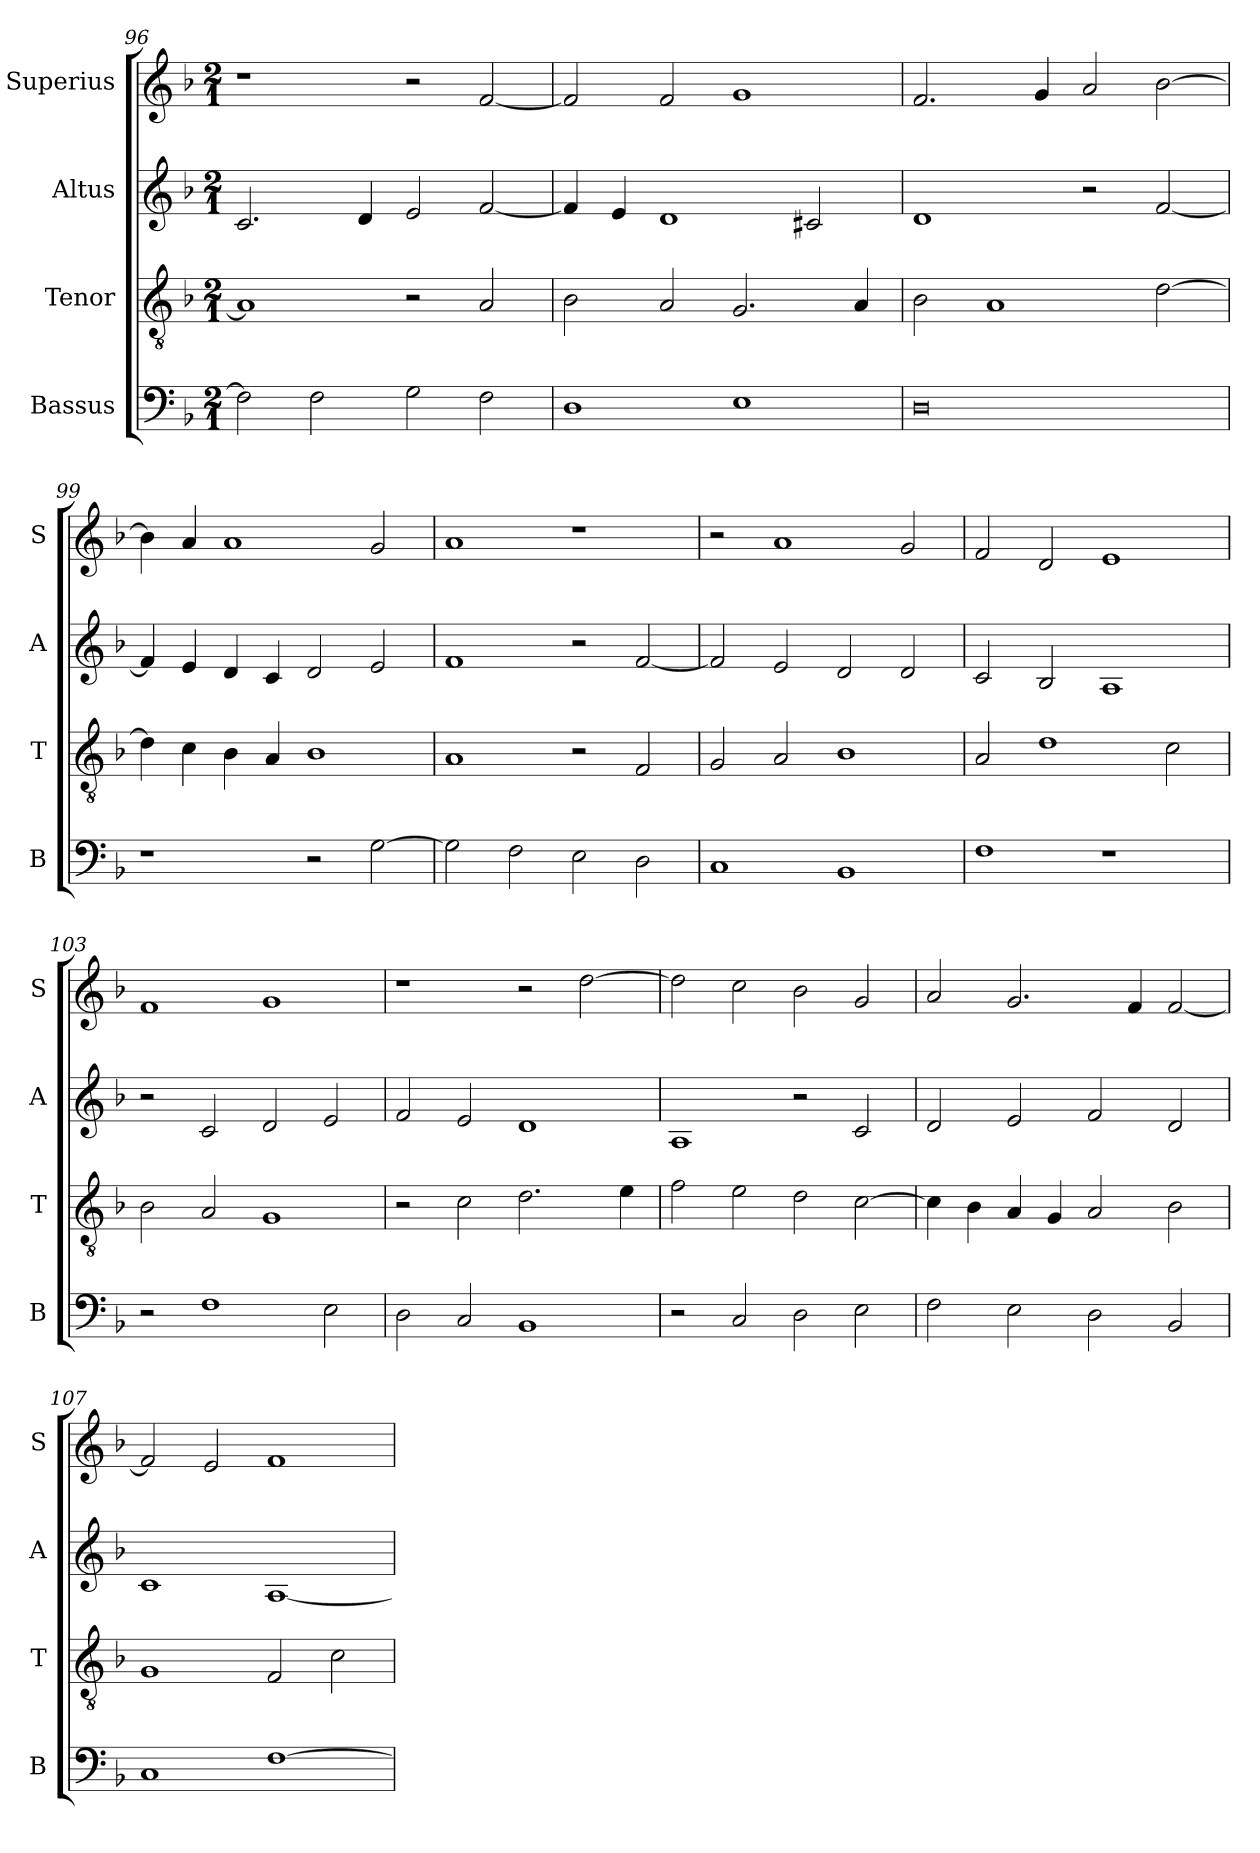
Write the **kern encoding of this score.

**kern	**kern	**kern	**kern
*part4	*part3	*part2	*part1
*staff4	*staff3	*staff2	*staff1
*I"Bassus	*I"Tenor	*I"Altus	*I"Superius
*I'B	*I'T	*I'A	*I'S
*clefF4	*clefGv2	*clefG2	*clefG2
*k[b-]	*k[b-]	*k[b-]	*k[b-]
*d:	*d:	*d:	*d:
*M2/1	*M2/1	*M2/1	*M2/1
=96	=96	=96	=96
2F]	1A]	2.c	1r
2F	.	.	.
.	.	4d	.
2G	2r	2e	2r
2F	2A	[2f	[2f
=97	=97	=97	=97
1D	2B-	4f]	2f]
.	.	4e	.
.	2A	1d	2f
1E	2.G	.	1g
.	.	2c#X	.
.	4A	.	.
=98	=98	=98	=98
0D	2B-	1d	2.f
.	1A	.	.
.	.	.	4g
.	.	2r	2a
.	[2d	[2f	[2b-
=99	=99	=99	=99
1r	4d]	4f]	4b-]
.	4c	4e	4a
.	4B-	4d	1a
.	4A	4c	.
2r	1B-	2d	.
[2G	.	2e	2g
=100	=100	=100	=100
2G]	1A	1f	1a
2F	.	.	.
2E	2r	2r	1r
2D	2F	[2f	.
=101	=101	=101	=101
1C	2G	2f]	2r
.	2A	2e	1a
1BB-	1B-	2d	.
.	.	2d	2g
=102	=102	=102	=102
1F	2A	2c	2f
.	1d	2B-	2d
1r	.	1A	1e
.	2c	.	.
=103	=103	=103	=103
2r	2B-	2r	1f
1F	2A	2c	.
.	1G	2d	1g
2E	.	2e	.
=104	=104	=104	=104
2D	2r	2f	1r
2C	2c	2e	.
1BB-	2.d	1d	2r
.	.	.	[2dd
.	4e	.	.
=105	=105	=105	=105
2r	2f	1A	2dd]
2C	2e	.	2cc
2D	2d	2r	2b-
2E	[2c	2c	2g
=106	=106	=106	=106
2F	4c]	2d	2a
.	4B-	.	.
2E	4A	2e	2.g
.	4G	.	.
2D	2A	2f	.
.	.	.	4f
2BB-	2B-	2d	[2f
=107	=107	=107	=107
1C	1G	1c	2f]
.	.	.	2e
[1F	2F	[1A	1f
.	2c	.	.
=	=	=	=
*-	*-	*-	*-
